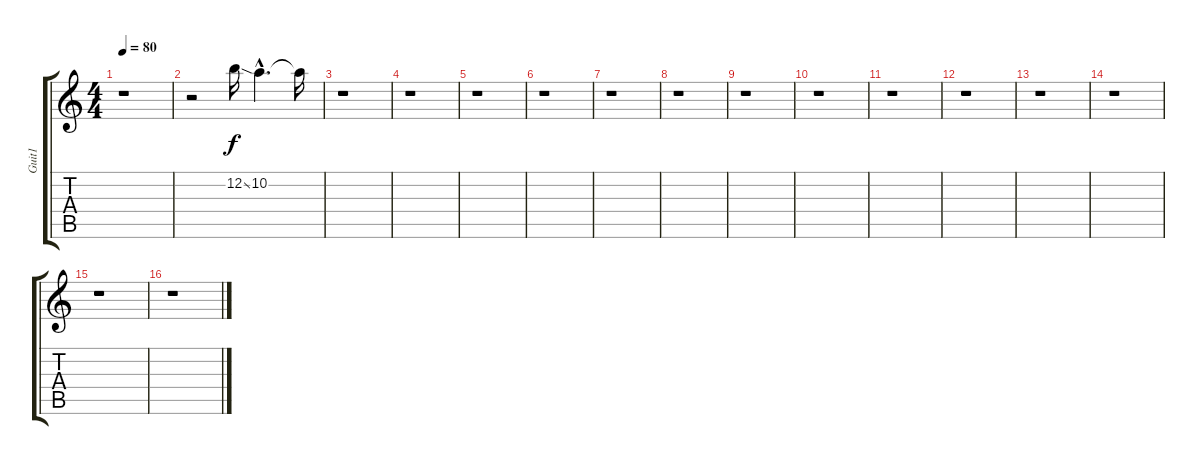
\track ("Guit1" "Guit1") {instrument electricguitarjazz}
\staff {score tabs}
\tuning (E4 B3 G3 D3 A2 E2) {hide}
\ts (4 4)
\tempo 80
\clef g2
\ks c
r.1{dy f} |
r.2 12.2{ss}.16 10.2{hac}.4{d} 10.2{t}.16 |
r.1 |
r.1 |
r.1 |
r.1 |
r.1 |
r.1 |
r.1 |
r.1 |
r.1 |
r.1 |
r.1 |
r.1 |
r.1 |
r.1
